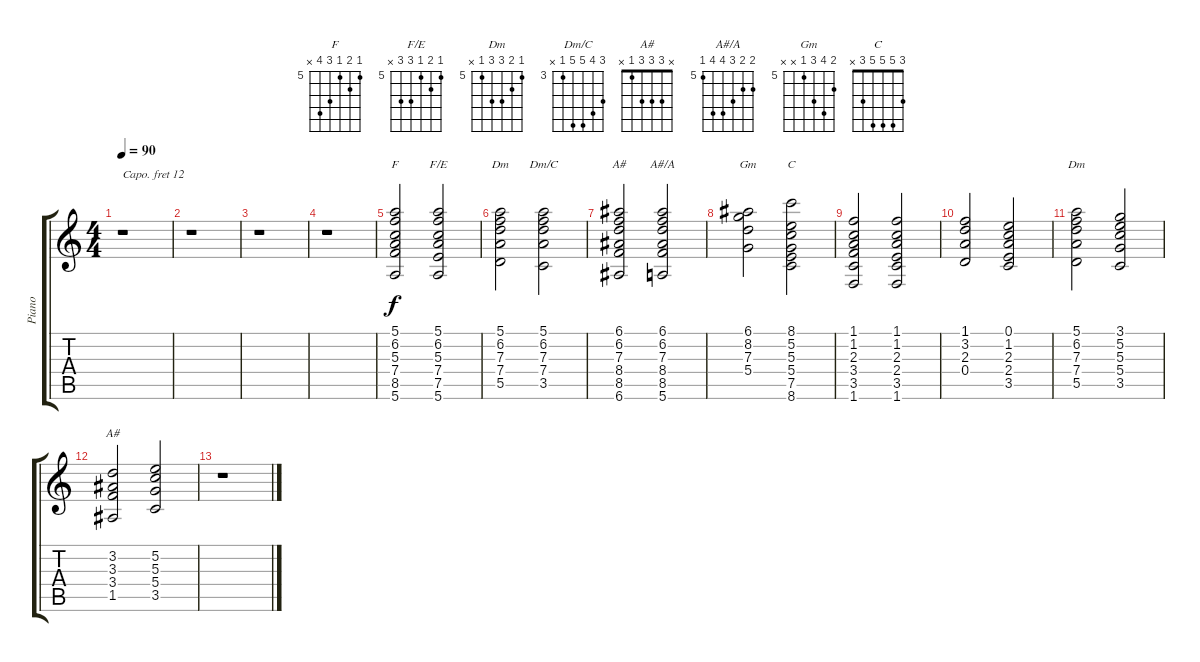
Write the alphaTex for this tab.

\track ("Piano" "Piano") {instrument acousticgrandpiano}
\staff {score tabs}
\capo 12
\tuning (E4 B3 G3 D3 A2 E2) {hide}
\chord ("F" 5 6 5 7 8 x) {firstfret 5}
\chord ("F/E" 5 6 5 7 7 x) {firstfret 5}
\chord ("Dm" 1 3 2 0 x x)
\chord ("Dm/C" 5 6 7 7 3 x) {firstfret 3}
\chord ("A#" 6 6 7 8 8 6) {firstfret 5}
\chord ("A#/A" 6 6 7 8 8 5) {firstfret 5}
\chord ("Gm" 6 8 7 5 x x) {firstfret 5}
\chord ("C" 3 5 5 5 3 x)
\chord ("Dm" 5 6 7 7 5 x) {firstfret 5}
\chord ("A#" x 3 3 3 1 x)
\ts (4 4)
\tempo 90
\clef g2
\ks c
r.1{dy f} |
r.1 |
r.1 |
r.1 |
(5.1 6.2 5.3 7.4 8.5 5.6).2{ch "F"} (5.1 6.2 5.3 7.4 7.5 5.6).2{ch "F/E"} |
(5.1 6.2 7.3 7.4 5.5).2{ch "Dm"} (5.1 6.2 7.3 7.4 3.5).2{ch "Dm/C"} |
(6.1 6.2 7.3 8.4 8.5 6.6).2{ch "A#"} (6.1 6.2 7.3 8.4 8.5 5.6).2{ch "A#/A"} |
(6.1 8.2 7.3 5.4).2{ch "Gm"} (8.1 5.2 5.3 5.4 7.5 8.6).2{ch "C"} |
(1.1 1.2 2.3 3.4 3.5 1.6).2 (1.1 1.2 2.3 2.4 3.5 1.6).2 |
(1.1 3.2 2.3 0.4).2 (0.1 1.2 2.3 2.4 3.5).2 |
(5.1 6.2 7.3 7.4 5.5).2{ch "Dm"} (3.1 5.2 5.3 5.4 3.5).2 |
(3.2 3.3 3.4 1.5).2{ch "A#"} (5.2 5.3 5.4 3.5).2 |
r.1
